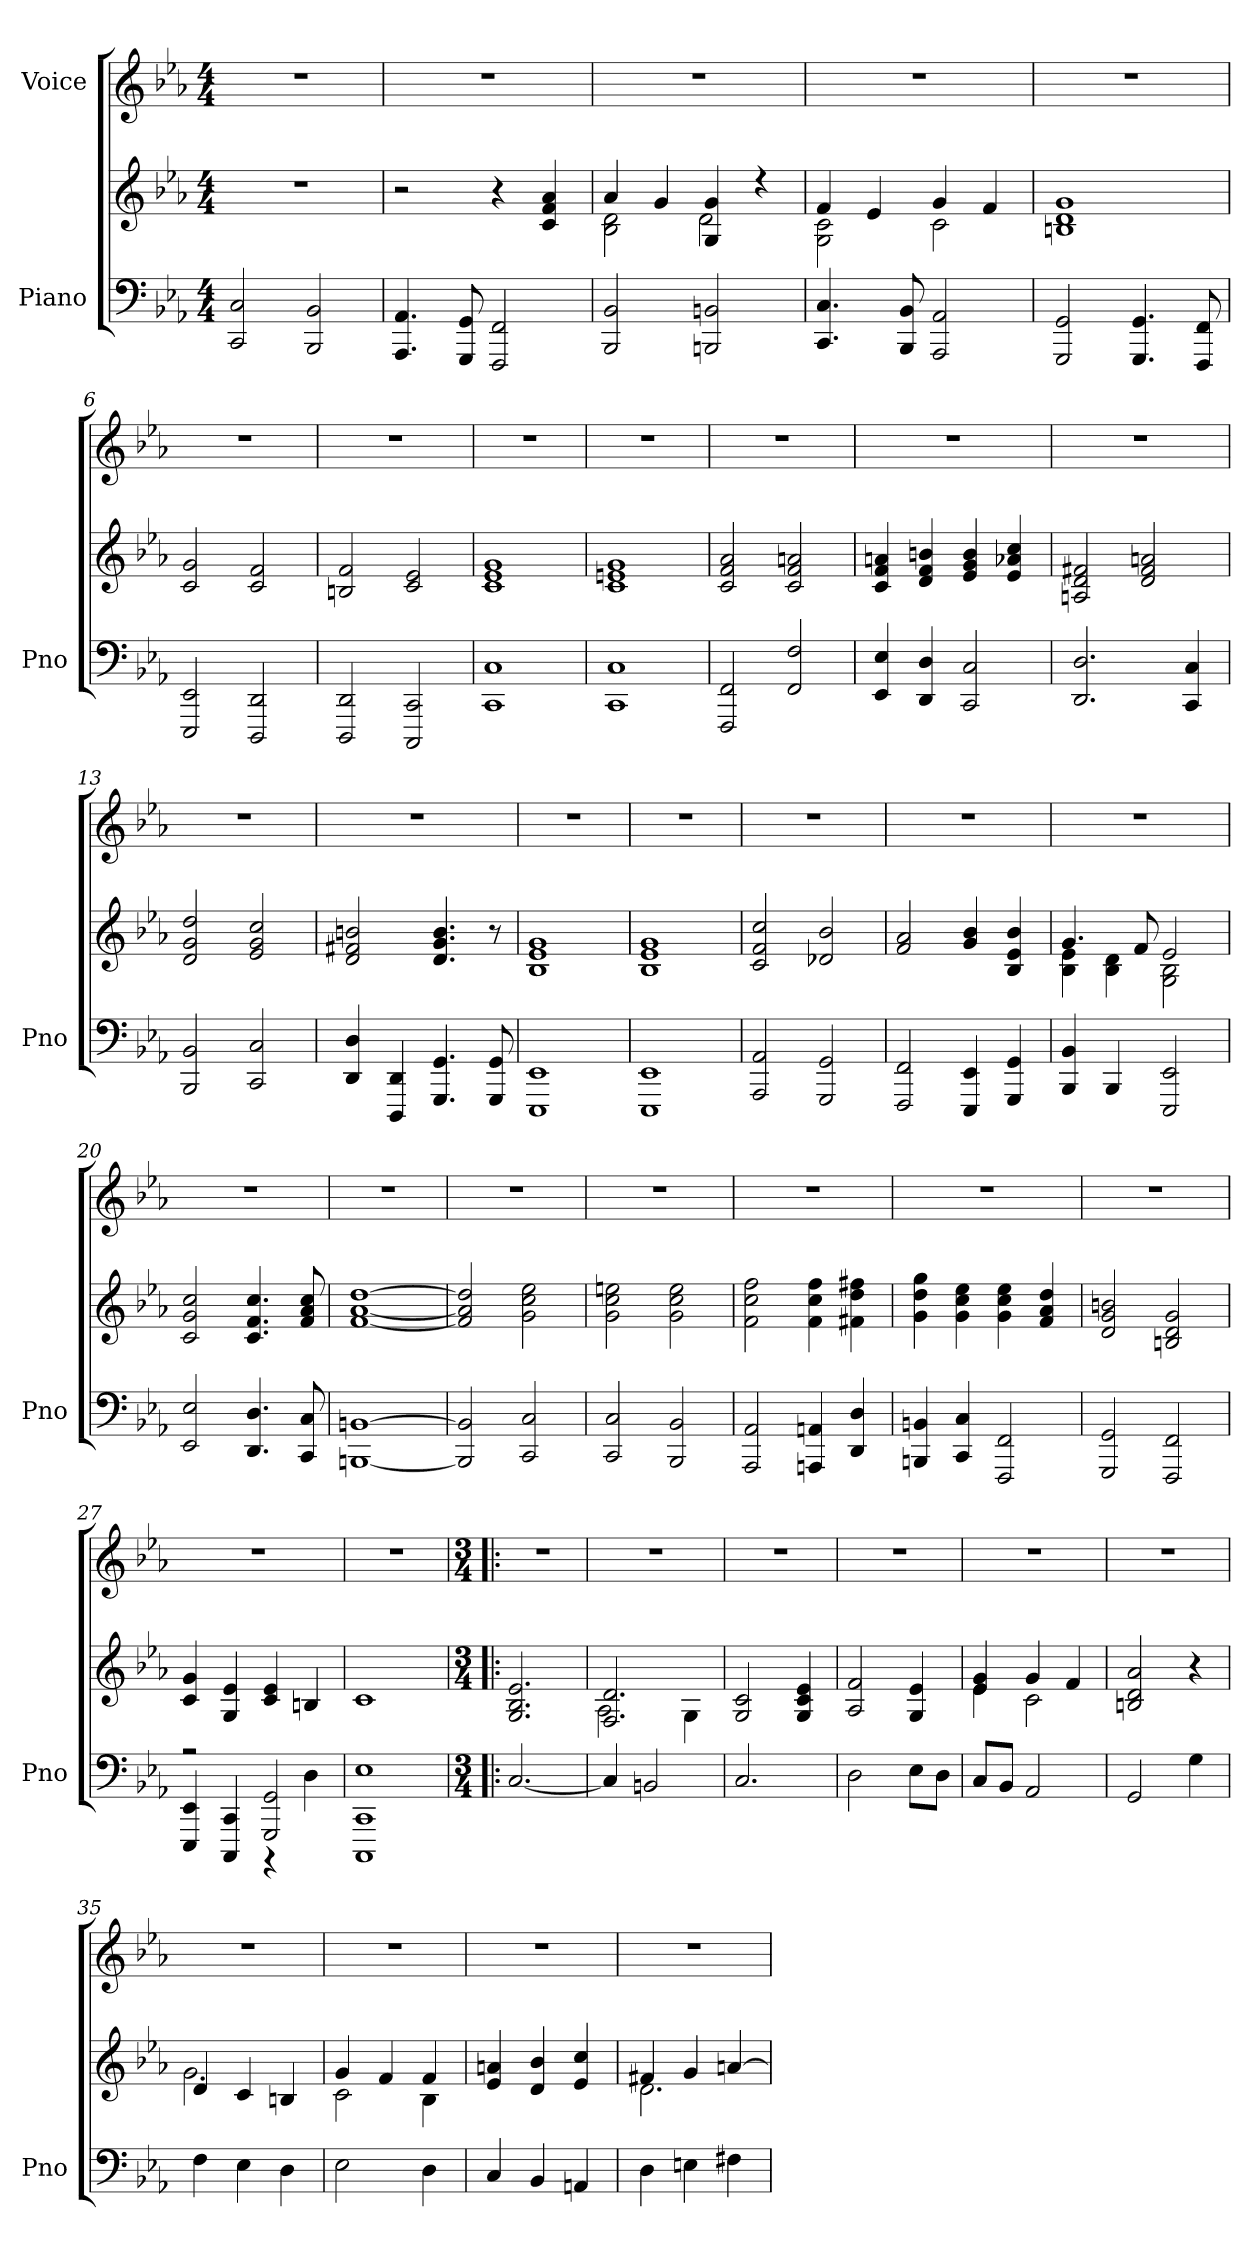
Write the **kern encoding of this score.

**kern	**kern	**kern
*part2	*part2	*part1
*staff3	*staff2	*staff1
*I"Piano	*	*I"Voice
*I'Pno	*	*
*clefF4	*clefG2	*clefG2
*k[b-e-a-]	*k[b-e-a-]	*k[b-e-a-]
*M4/4	*M4/4	*M4/4
*MM66	*MM66	*MM66
=1	=1	=1
2CC/ 2C/	1r	1r
2BBB-/ 2BB-/	.	.
=2	=2	=2
4.AAA-/ 4.AA-/	2r	1r
8GGG/ 8GG/	.	.
2FFF/ 2FF/	4r	.
.	4c/ 4f/ 4a-/	.
=3	=3	=3
*	*^	*
2BBB-/ 2BB-/	4a-/	2B-\ 2d\	1r
.	4g/	.	.
2BBBn/ 2BBn/	4G/ 4g/	2d\	.
.	4r	.	.
=4	=4	=4	=4
4.CC/ 4.C/	4f/	2G\ 2c\	1r
.	4e-/	.	.
8BBB-/ 8BB-/	.	.	.
2AAA-/ 2AA-/	4g/	2c\	.
.	4f/	.	.
*	*v	*v	*
=5	=5	=5
2GGG/ 2GG/	1Bn 1d 1g	1r
4.GGG/ 4.GG/	.	.
8FFF/ 8FF/	.	.
=6	=6	=6
2EEE-/ 2EE-/	2c/ 2g/	1r
2DDD/ 2DD/	2c/ 2f/	.
=7	=7	=7
2DDD/ 2DD/	2Bn/ 2f/	1r
2CCC/ 2CC/	2c/ 2e-/	.
=8	=8	=8
1CC 1C	1c 1e- 1g	1r
=9	=9	=9
1CC 1C	1c 1en 1g	1r
!!LO:LB:g=z
=10	=10	=10
2FFF/ 2FF/	2c/ 2f/ 2a-/	1r
2FF/ 2F/	2c/ 2f/ 2an/	.
=11	=11	=11
4EE-/ 4E-/	4c/ 4f/ 4an/	1r
4DD/ 4D/	4d/ 4f/ 4bn/	.
2CC/ 2C/	4e-/ 4g/ 4b/	.
.	4e-/ 4a-X/ 4cc/	.
=12	=12	=12
2.DD/ 2.D/	2An/ 2d/ 2f#X/	1r
.	2d/ 2f#/ 2an/	.
4CC/ 4C/	.	.
=13	=13	=13
2BBB-/ 2BB-/	2d/ 2g/ 2dd/	1r
2CC/ 2C/	2e-/ 2g/ 2cc/	.
=14	=14	=14
4DD/ 4D/	2d/ 2f#X/ 2bn/	1r
4DDD/ 4DD/	.	.
4.GGG/ 4.GG/	4.d/ 4.g/ 4.b/	.
8GGG/ 8GG/	8r	.
=15	=15	=15
1EEE- 1EE-	1B- 1e- 1g	1r
=16	=16	=16
1EEE- 1EE-	1B- 1e- 1g	1r
=17	=17	=17
2AAA-/ 2AA-/	2c/ 2f/ 2cc/	1r
2GGG/ 2GG/	2d-X/ 2b-/	.
=18	=18	=18
2FFF/ 2FF/	2f/ 2a-/	1r
4EEE-/ 4EE-/	4g/ 4b-/	.
4GGG/ 4GG/	4B-/ 4e-/ 4b-/	.
!!LO:LB:g=z
=19	=19	=19
*	*^	*
4BBB-/ 4BB-/	4.g/	4B-\ 4e-\	1r
4BBB-/	.	4B-\ 4d\	.
.	8f/	.	.
2EEE-/ 2EE-/	2e-/	2G\ 2B-\	.
*	*v	*v	*
=20	=20	=20
2EE-/ 2E-/	2c/ 2g/ 2cc/	1r
4.DD/ 4.D/	4.c/ 4.f/ 4.cc/	.
8CC/ 8C/	8f/ 8a-/ 8cc/	.
=21	=21	=21
[1BBBn [1BBn	[1f [1a- [1dd	1r
=22	=22	=22
2BBB/] 2BB/]	2f/] 2a-/] 2dd/]	1r
2CC/ 2C/	2g\ 2cc\ 2ee-\	.
=23	=23	=23
2CC/ 2C/	2g\ 2cc\ 2een\	1r
2BBB-/ 2BB-/	2g\ 2cc\ 2ee\	.
=24	=24	=24
2AAA-/ 2AA-/	2f\ 2cc\ 2ff\	1r
4AAAn/ 4AAn/	4f\ 4cc\ 4ff\	.
4DD/ 4D/	4f#X\ 4dd\ 4ff#X\	.
=25	=25	=25
4BBBn/ 4BBn/	4g\ 4dd\ 4gg\	1r
4CC/ 4C/	4g\ 4cc\ 4ee-\	.
2FFF/ 2FF/	4g\ 4cc\ 4ee-\	.
.	4f/ 4a-/ 4dd/	.
=26	=26	=26
2GGG/ 2GG/	2d/ 2g/ 2bn/	1r
2FFF/ 2FF/	2Bn/ 2d/ 2g/	.
=27	=27	=27
*^	*	*
4EEE-/ 4EE-/	2rA	4c/ 4g/	1r
4CCC/ 4CC/	.	4G/ 4e-/	.
2GGG/ 2GG/	4r	4c/ 4e-/	.
.	4D\	4Bn/	.
!!LO:PB:g=z
=28	=28	=28	=28
1CCC 1CC	1E-	1c	1r
*v	*v	*	*
=29!|:	=29!|:	=29!|:
*M3/4	*M3/4	*M3/4
*	*	*MM110
[2.C/	2.G/ 2.B-/ 2.e-/	2.r
=30	=30	=30
*	*^	*
4C/]	2.F/ 2.d/	2A-\	2.r
2BBn/	.	.	.
.	.	4G\	.
*	*v	*v	*
=31	=31	=31
2.C/	2G/ 2c/	2.r
.	4G/ 4c/ 4e-/	.
=32	=32	=32
2D\	2A-/ 2f/	2.r
8E-\L	4G/ 4e-/	.
8D\J	.	.
=33	=33	=33
*	*^	*
8C/L	4e-/ 4g/	4e-\	2.r
8BB-/J	.	.	.
2AA-/	4g/	2c\	.
.	4f/	.	.
*	*v	*v	*
=34	=34	=34
2GG/	2Bn/ 2d/ 2a-/	2.r
4G\	4r	.
=35	=35	=35
*	*^	*
4F\	4d/	2.g\	2.r
4E-\	4c/	.	.
4D\	4Bn/	.	.
=36	=36	=36	=36
2E-\	4g/	2c\	2.r
.	4f/	.	.
4D\	4f/	4B-\	.
*	*v	*v	*
=37	=37	=37
4C/	4e-/ 4an/	2.r
4BB-/	4d/ 4b-/	.
4AAn/	4e-/ 4cc/	.
!!LO:LB:g=z
=38	=38	=38
*	*^	*
4D\	4f#X/	2.d\	2.r
4En\	4g/	.	.
4F#X\	[4an/	.	.
*	*v	*v	*
=	=	=
*-	*-	*-
